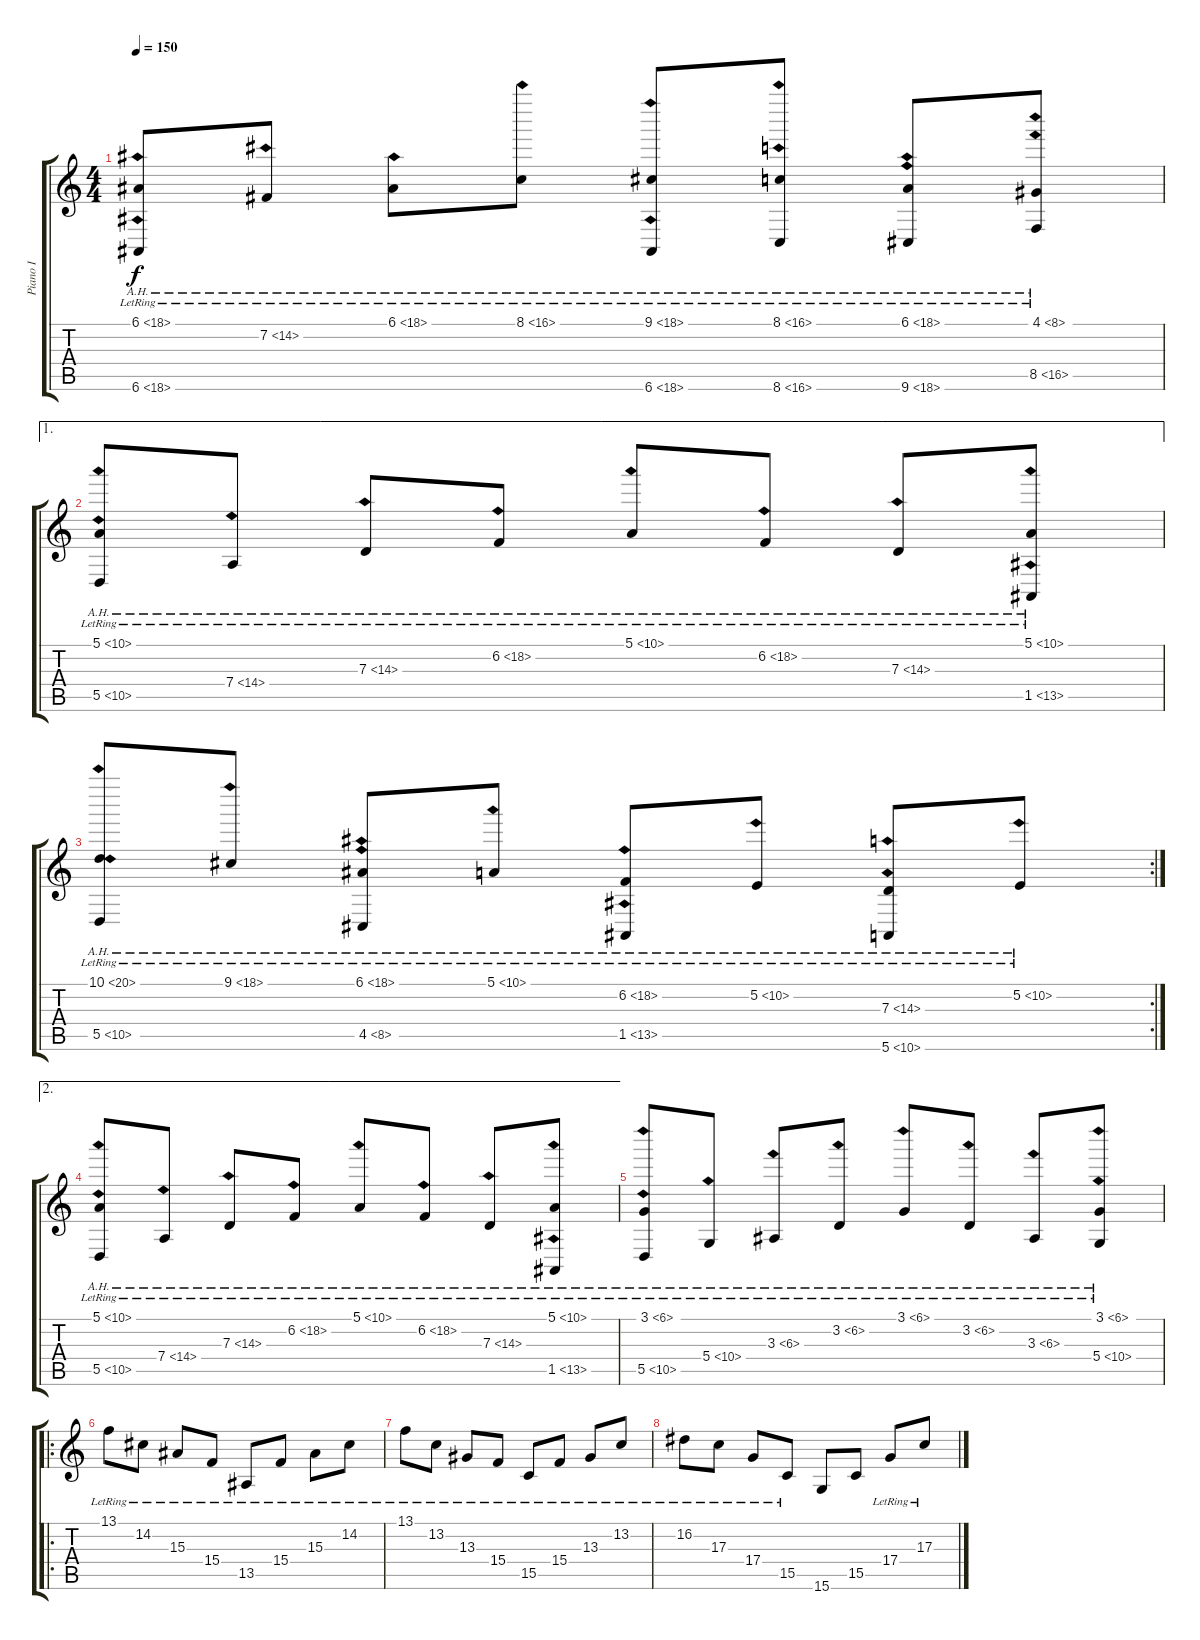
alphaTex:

\track ("Piano I" "Piano I") {instrument acousticgrandpiano}
\staff {score tabs}
\tuning (E4 B3 G3 D3 A2 E2) {hide}
\ts (4 4)
\tempo 150
\clef g2
\ks c
(6.1{ah 12 lr} 6.6{ah 12 lr}).8{dy f} 7.2{ah 7 lr}.8 6.1{ah 12 lr}.8 8.1{ah 8 lr}.8 (9.1{ah 9 lr} 6.6{ah 12}).8 (8.1{ah 8 lr} 8.6{ah 8}).8 (6.1{ah 12 lr} 9.6{ah 9}).8 (4.1{ah 4 lr} 8.5{ah 8}).8 |
\ae 1
(5.1{ah 5 lr} 5.5{ah 5 lr}).8 7.4{ah 7 lr}.8 7.3{ah 7 lr}.8 6.2{ah 12 lr}.8 5.1{ah 5 lr}.8 6.2{ah 12 lr}.8 7.3{ah 7 lr}.8 (5.1{ah 5 lr} 1.5{ah 12}).8 |
\rc 2
(10.1{ah 10 lr} 5.5{ah 5 lr}).8 9.1{ah 9 lr}.8 (6.1{ah 12 lr} 4.5{ah 4 lr}).8 5.1{ah 5 lr}.8 (6.2{ah 12 lr} 1.5{ah 12 lr}).8 5.2{ah 5 lr}.8 (7.3{ah 7 lr} 5.6{ah 5 lr}).8 5.2{ah 5 lr}.8 |
\ae 2
(5.1{ah 5 lr} 5.5{ah 5 lr}).8 7.4{ah 7 lr}.8 7.3{ah 7 lr}.8 6.2{ah 12 lr}.8 5.1{ah 5 lr}.8 6.2{ah 12 lr}.8 7.3{ah 7 lr}.8 (5.1{ah 5 lr} 1.5{ah 12}).8 |
(3.1{ah 3} 5.5{ah 5 lr}).8 5.4{ah 5 lr}.8 3.3{ah 3 lr}.8 3.2{ah 3 lr}.8 3.1{ah 3 lr}.8 3.2{ah 3 lr}.8 3.3{ah 3 lr}.8 (3.1{ah 3 lr} 5.4{ah 5 lr}).8 |
\ro
13.1{lr}.8 14.2{lr}.8 15.3{lr}.8 15.4{lr}.8 13.5{lr}.8 15.4{lr}.8 15.3{lr}.8 14.2{lr}.8 |
13.1{lr}.8 13.2{lr}.8 13.3{lr}.8 15.4{lr}.8 15.5{lr}.8 15.4{lr}.8 13.3{lr}.8 13.2{lr}.8 |
16.2{lr}.8 17.3{lr}.8 17.4{lr}.8 15.5{lr}.8 15.6.8 15.5.8 17.4{lr}.8 17.3{lr}.8
